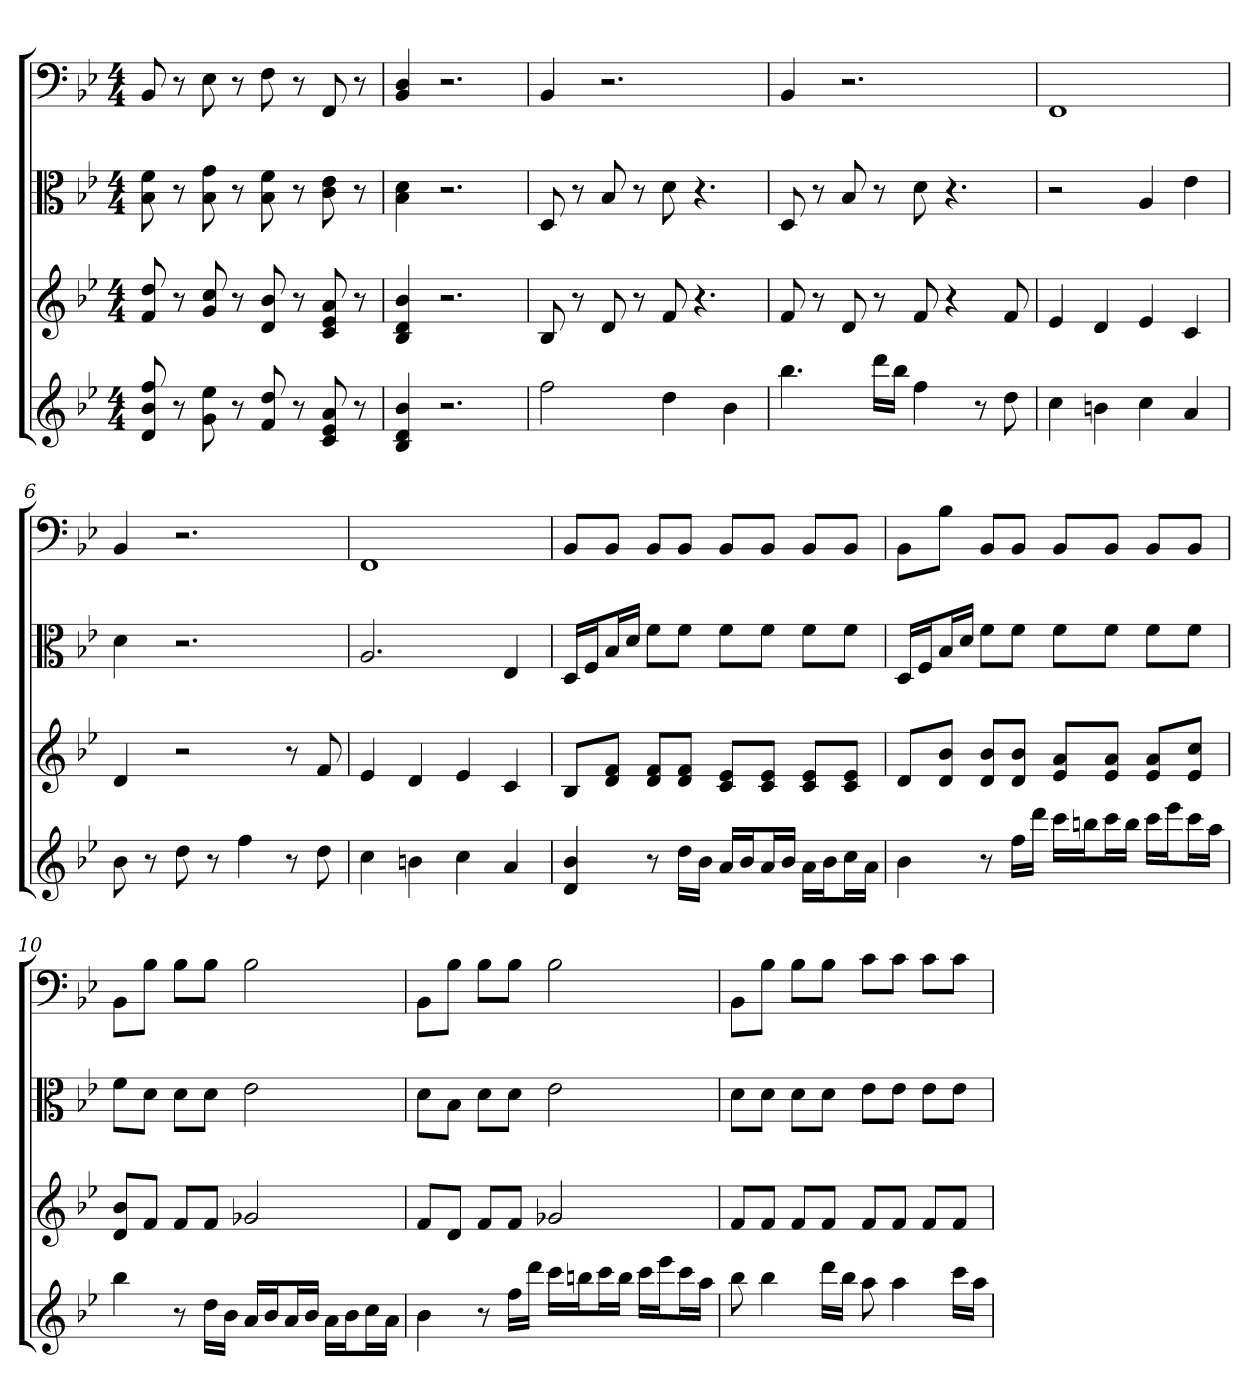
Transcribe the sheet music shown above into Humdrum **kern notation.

**kern	**kern	**kern	**kern
*part4	*part3	*part2	*part1
*staff4	*staff3	*staff2	*staff1
*	*	*clefC3	*clefF4
*k[b-e-]	*k[b-e-]	*k[b-e-]	*k[b-e-]
*B-:	*B-:	*B-:	*B-:
*M4/4	*M4/4	*M4/4	*M4/4
=1	=1	=1	=1
8d 8b- 8ff	8f 8dd	8B- 8f	8BB-
8r	8r	8r	8r
8g 8ee-	8g 8cc	8B- 8g	8E-
8r	8r	8r	8r
8f 8dd	8d 8b-	8B- 8f	8F
8r	8r	8r	8r
8c 8e- 8a	8c 8e- 8a	8c 8e-	8FF
8r	8r	8r	8r
=2	=2	=2	=2
4B- 4d 4b-	4B- 4d 4b-	4B- 4d	4BB- 4D
2.r	2.r	2.r	2.r
=3	=3	=3	=3
2ff	8B-	8D	4BB-
.	8r	8r	.
.	8d	8B-	2.r
.	8r	8r	.
4dd	8f	8d	.
.	4.r	4.r	.
4b-	.	.	.
=4	=4	=4	=4
4.bb-	8f	8D	4BB-
.	8r	8r	.
.	8d	8B-	2.r
16dddLL	8r	8r	.
16bb-JJ	.	.	.
4ff	8f	8d	.
.	4r	4.r	.
8r	.	.	.
8dd	8f	.	.
=5	=5	=5	=5
4cc	4e-	2r	1FF
4bn	4d	.	.
4cc	4e-	4A	.
4a	4c	4e-	.
=6	=6	=6	=6
8b-	4d	4d	4BB-
8r	.	.	.
8dd	2r	2.r	2.r
8r	.	.	.
4ff	.	.	.
8r	8r	.	.
8dd	8f	.	.
=7	=7	=7	=7
4cc	4e-	2.A	1FF
4bn	4d	.	.
4cc	4e-	.	.
4a	4c	4E-	.
=8	=8	=8	=8
4d 4b-	8B-L	16D/LL	8BB-/L
.	.	16F/J	.
.	8d 8fJ	16B-/L	8BB-/J
.	.	16d/JJ	.
8r	8d 8fL	8f\L	8BB-/L
16ddLL	8d 8fJ	8f\J	8BB-/J
16b-JJ	.	.	.
16aLL	8c 8e-L	8f\L	8BB-/L
16b-J	.	.	.
16aL	8c 8e-J	8f\J	8BB-/J
16b-JJ	.	.	.
16aLL	8c 8e-L	8f\L	8BB-/L
16b-J	.	.	.
16ccL	8c 8e-J	8f\J	8BB-/J
16aJJ	.	.	.
=9	=9	=9	=9
4b-	8dL	16D/LL	8BB-\L
.	.	16F/J	.
.	8d 8b-J	16B-/L	8B-\J
.	.	16d/JJ	.
8r	8d 8b-L	8f\L	8BB-/L
16ffLL	8d 8b-J	8f\J	8BB-/J
16dddJJ	.	.	.
16cccLL	8e- 8aL	8f\L	8BB-/L
16bbnJ	.	.	.
16cccL	8e- 8aJ	8f\J	8BB-/J
16bbJJ	.	.	.
16cccLL	8e- 8aL	8f\L	8BB-/L
16eee-J	.	.	.
16cccL	8e- 8ccJ	8f\J	8BB-/J
16aaJJ	.	.	.
=10	=10	=10	=10
4bb-	8d 8b-L	8f\L	8BB-\L
.	8fJ	8d\J	8B-\J
8r	8fL	8d\L	8B-\L
16ddLL	8fJ	8d\J	8B-\J
16b-JJ	.	.	.
16aLL	2g-X	2e-	2B-
16b-J	.	.	.
16aL	.	.	.
16b-JJ	.	.	.
16aLL	.	.	.
16b-J	.	.	.
16ccL	.	.	.
16aJJ	.	.	.
=11	=11	=11	=11
4b-	8fL	8d\L	8BB-\L
.	8dJ	8B-\J	8B-\J
8r	8fL	8d\L	8B-\L
16ffLL	8fJ	8d\J	8B-\J
16dddJJ	.	.	.
16cccLL	2g-X	2e-	2B-
16bbnJ	.	.	.
16cccL	.	.	.
16bbJJ	.	.	.
16cccLL	.	.	.
16eee-J	.	.	.
16cccL	.	.	.
16aaJJ	.	.	.
=12	=12	=12	=12
8bb-	8fL	8d\L	8BB-\L
4bb-	8fJ	8d\J	8B-\J
.	8fL	8d\L	8B-\L
16dddLL	8fJ	8d\J	8B-\J
16bb-JJ	.	.	.
8aa	8fL	8e-\L	8c\L
4aa	8fJ	8e-\J	8c\J
.	8fL	8e-\L	8c\L
16cccLL	8fJ	8e-\J	8c\J
16aaJJ	.	.	.
=	=	=	=
*-	*-	*-	*-
